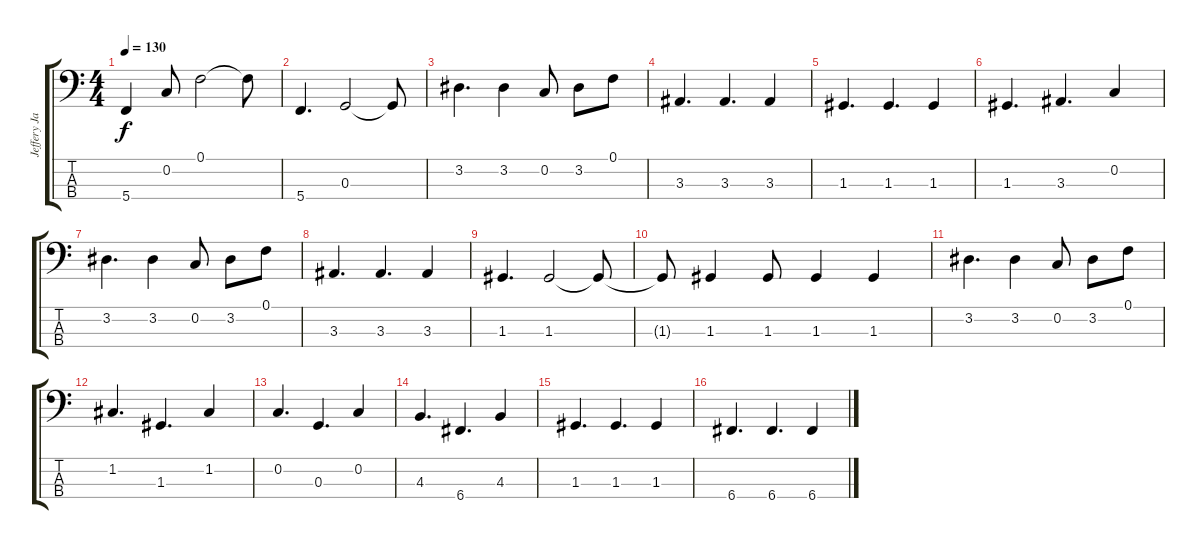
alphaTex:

\track ("Jeffery Jarvis" "Jeffery Ja") {instrument electricbassfinger}
\staff {score tabs}
\tuning (F2 C2 G1 C1) {hide}
\ts (4 4)
\tempo 130
\clef f4
\ks c
5.4.4{dy f} 0.2.8 0.1.2 0.1{t}.8 |
5.4.4{d} 0.3.2 0.3{t}.8 |
3.2.4{d} 3.2.4 0.2.8 3.2.8 0.1.8 |
3.3.4{d} 3.3.4{d} 3.3.4 |
1.3.4{d} 1.3.4{d} 1.3.4 |
1.3.4{d} 3.3.4{d} 0.2.4 |
3.2.4{d} 3.2.4 0.2.8 3.2.8 0.1.8 |
3.3.4{d} 3.3.4{d} 3.3.4 |
1.3.4{d} 1.3.2 1.3{t}.8 |
1.3{t}.8 1.3.4 1.3.8 1.3.4 1.3.4 |
3.2.4{d} 3.2.4 0.2.8 3.2.8 0.1.8 |
1.2.4{d} 1.3.4{d} 1.2.4 |
0.2.4{d} 0.3.4{d} 0.2.4 |
4.3.4{d} 6.4.4{d} 4.3.4 |
1.3.4{d} 1.3.4{d} 1.3.4 |
6.4.4{d} 6.4.4{d} 6.4.4
